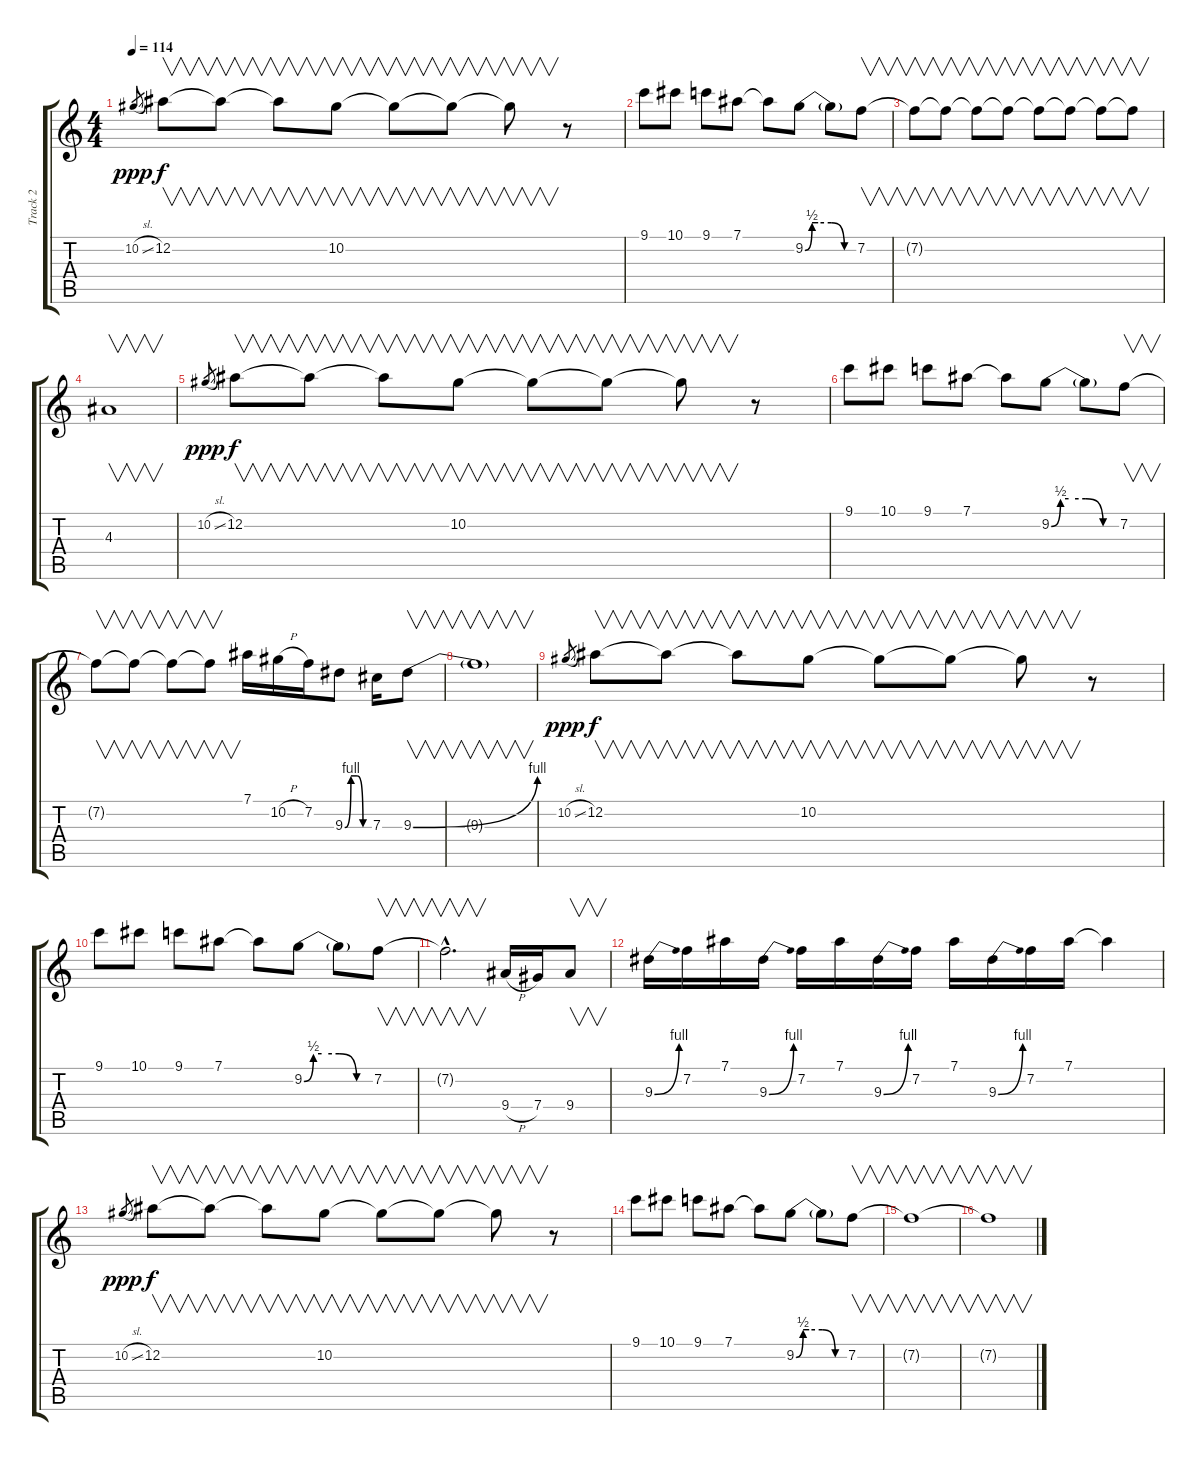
\track ("Track 2" "Track 2") {instrument distortionguitar}
\staff {score tabs}
\tuning (Eb4 Bb3 Gb3 Db3 Ab2 Eb2) {hide}
\ts (4 4)
\tempo 114
\clef g2
\ks c
10.2{sl}.8{gr dy ppp} 12.2.8{v dy f} 12.2{t}.8{v} 12.2{t}.8{v} 10.2.8{v} 10.2{t}.8{v} 10.2{t}.8{v} 10.2{t}.8{v} r.8 |
9.1.8 10.1.8 9.1.8 7.1.8 7.1{t}.8 9.2{be (custom 0 0 8 2 15 2 30 2 45 0 60 0)}.8 9.2{t}.8 7.2.8{v} |
7.2{t}.8{v} 7.2{t}.8{v} 7.2{t}.8{v} 7.2{t}.8{v} 7.2{t}.8{v} 7.2{t}.8{v} 7.2{t}.8{v} 7.2{t}.8{v} |
4.3.1{v} |
10.2{sl}.8{gr dy ppp} 12.2.8{v dy f} 12.2{t}.8{v} 12.2{t}.8{v} 10.2.8{v} 10.2{t}.8{v} 10.2{t}.8{v} 10.2{t}.8{v} r.8 |
9.1.8 10.1.8 9.1.8 7.1.8 7.1{t}.8 9.2{be (custom 0 0 8 2 15 2 30 2 45 0 60 0)}.8 9.2{t}.8 7.2.8{v} |
7.2{t}.8{v} 7.2{t}.8{v} 7.2{t}.8{v} 7.2{t}.8{v} 7.1.16 10.2{h}.16 7.2.16 9.3{be (custom 0 0 15 4 30 4 45 0 60 0)}.8 7.3.16 9.3{be (bend 0 0 60 4)}.8{v} |
9.3{t}.1{v} |
10.2{sl}.8{gr dy ppp} 12.2.8{v dy f} 12.2{t}.8{v} 12.2{t}.8{v} 10.2.8{v} 10.2{t}.8{v} 10.2{t}.8{v} 10.2{t}.8{v} r.8 |
9.1.8 10.1.8 9.1.8 7.1.8 7.1{t}.8 9.2{be (custom 0 0 8 2 15 2 30 2 45 0 60 0)}.8 9.2{t}.8 7.2.8{v} |
7.2{hac t}.2{v d} 9.4{h}.16 7.4.16 9.4.8{v} |
9.3{be (bend 0 0 60 4)}.16 7.2.16 7.1.16 9.3{be (bend 0 0 60 4)}.16 7.2.16 7.1.16 9.3{be (bend 0 0 60 4)}.16 7.2.16 7.1.16 9.3{be (bend 0 0 60 4)}.16 7.2.16 7.1.16 7.1{t}.4 |
10.2{sl}.8{gr dy ppp} 12.2.8{v dy f} 12.2{t}.8{v} 12.2{t}.8{v} 10.2.8{v} 10.2{t}.8{v} 10.2{t}.8{v} 10.2{t}.8{v} r.8 |
9.1.8 10.1.8 9.1.8 7.1.8 7.1{t}.8 9.2{be (custom 0 0 8 2 15 2 30 2 45 0 60 0)}.8 9.2{t}.8 7.2.8{v} |
7.2{t}.1{v} |
7.2{t}.1{v}
